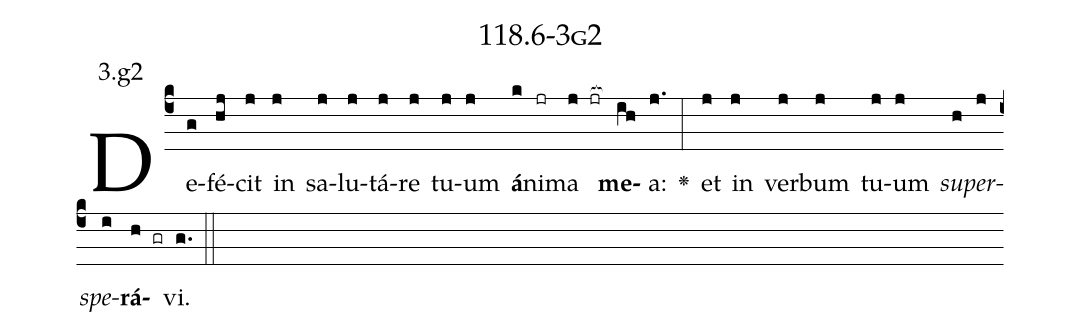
name: 118.6-3g2;
annotation: 3.g2;
%%
(c4)De(g)fé(hj)cit(j) in(j) sa(j)lu(j)tá(j)re(j) tu(j)um(j) <b>á</b>(k)ni(jr)ma(j jr[ocb:1{]) <b>me</b>(ih[ocb:0}])a:(j.) <v>\greheightstar</v>(:) et(j) in(j) ver(j)bum(j) tu(j)um(j) <i>su</i>(h)<i>per</i>(j)<i>spe</i>(i)<b>rá</b>(h gr)vi.(g.) (::)


%E(j) u(h) o(j) u(i) a(h) e.(g.) (::)
